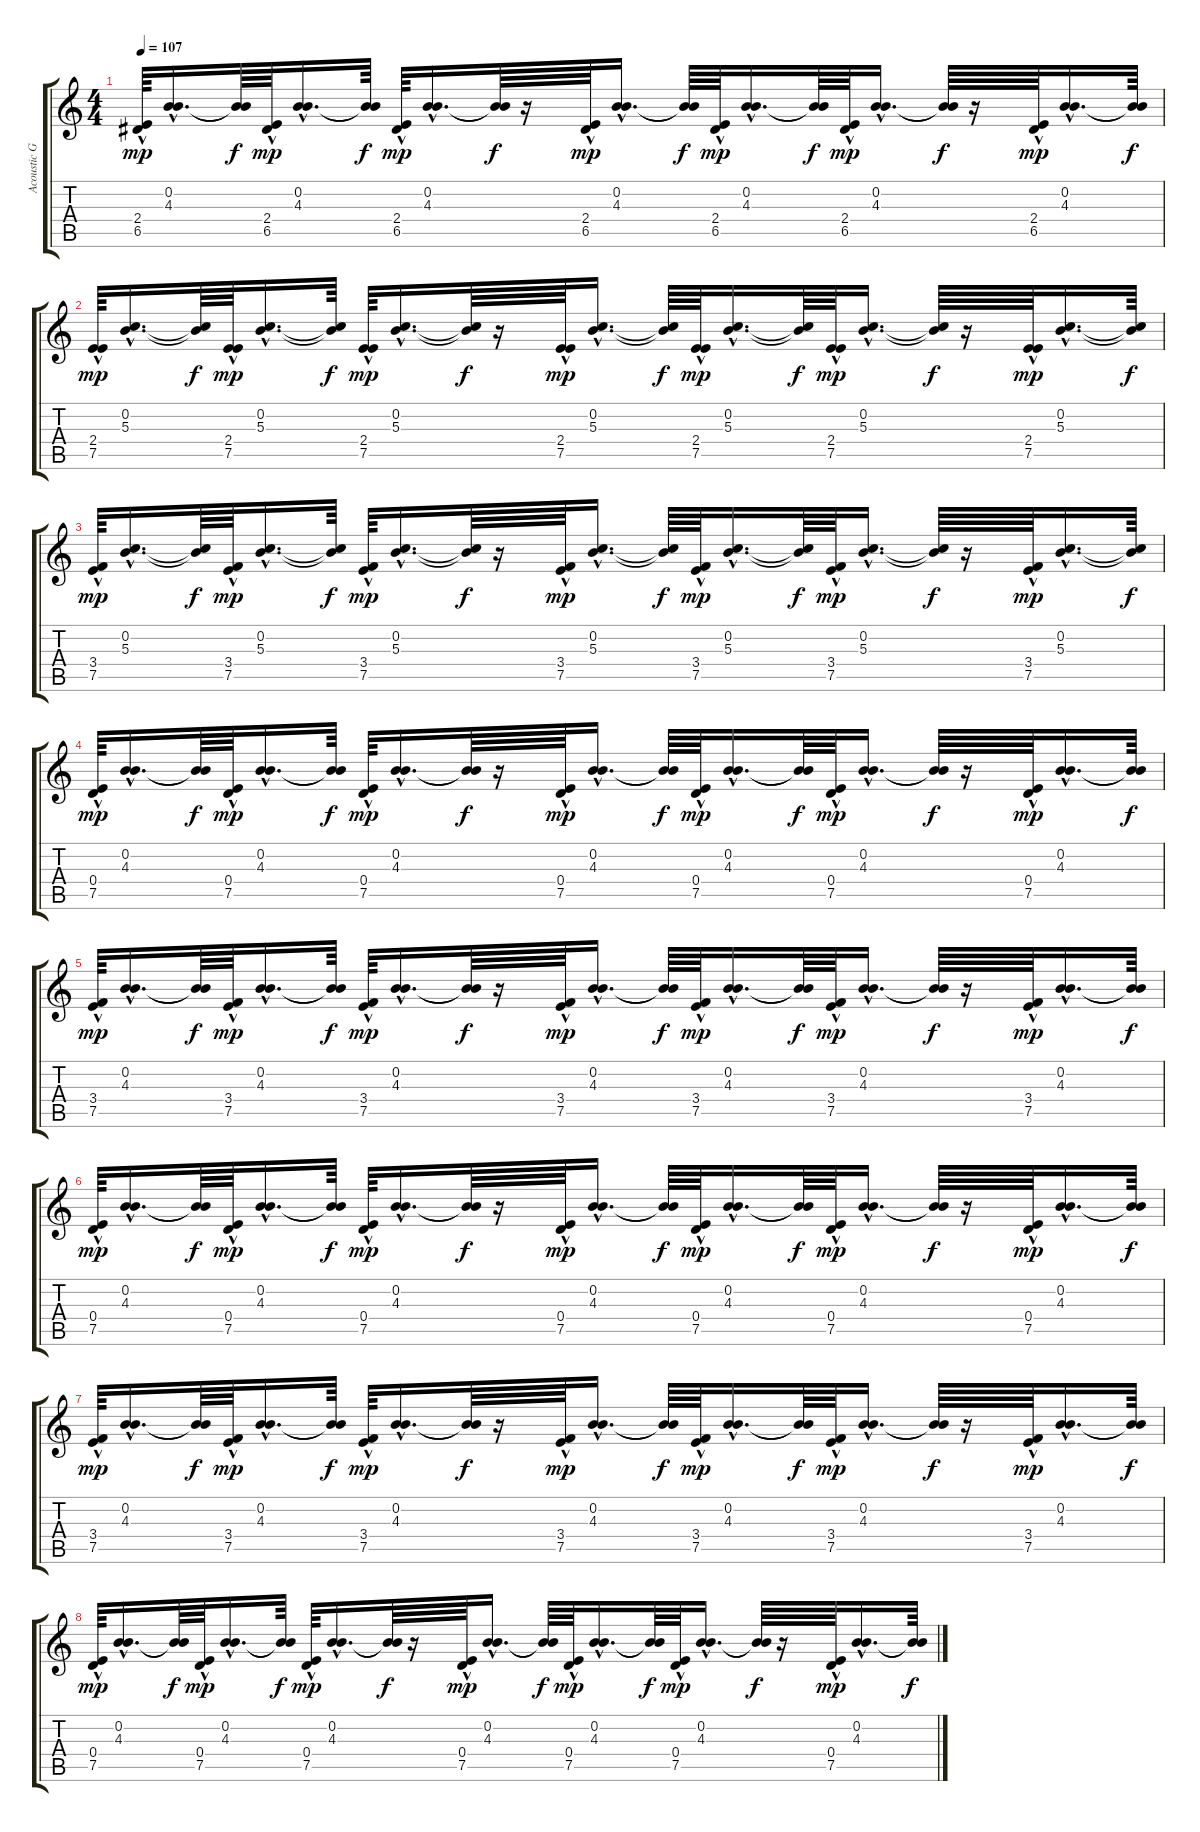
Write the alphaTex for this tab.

\track ("Acoustic Guitar" "Acoustic G") {instrument acousticguitarsteel}
\staff {score tabs}
\tuning (E4 B3 G3 D3 A2 E2) {hide}
\ts (4 4)
\tempo 107
\clef g2
\ks c
(2.4 6.5{hac}).64{dy mp} (0.2{hac} 4.3{hac}).16{d} (0.2{t} 4.3{t}).64{dy f} (2.4 6.5{hac}).64{dy mp} (0.2{hac} 4.3{hac}).16{d} (0.2{t} 4.3{t}).64{dy f} (2.4 6.5{hac}).64{dy mp} (0.2{hac} 4.3{hac}).16{d} (0.2{t} 4.3{t}).64{dy f} r.16 (2.4 6.5{hac}).64{dy mp} (0.2{hac} 4.3{hac}).16{d} (0.2{t} 4.3{t}).64{dy f} (2.4 6.5{hac}).64{dy mp} (0.2{hac} 4.3{hac}).16{d} (0.2{t} 4.3{t}).64{dy f} (2.4 6.5{hac}).64{dy mp} (0.2{hac} 4.3{hac}).16{d} (0.2{t} 4.3{t}).64{dy f} r.16 (2.4 6.5{hac}).64{dy mp} (0.2{hac} 4.3{hac}).16{d} (0.2{t} 4.3{t}).64{dy f} |
(2.4 7.5{hac}).64{dy mp} (0.2{hac} 5.3{hac}).16{d} (0.2{t} 5.3{t}).64{dy f} (2.4 7.5{hac}).64{dy mp} (0.2{hac} 5.3{hac}).16{d} (0.2{t} 5.3{t}).64{dy f} (2.4 7.5{hac}).64{dy mp} (0.2{hac} 5.3{hac}).16{d} (0.2{t} 5.3{t}).64{dy f} r.16 (2.4 7.5{hac}).64{dy mp} (0.2{hac} 5.3{hac}).16{d} (0.2{t} 5.3{t}).64{dy f} (2.4 7.5{hac}).64{dy mp} (0.2{hac} 5.3{hac}).16{d} (0.2{t} 5.3{t}).64{dy f} (2.4 7.5{hac}).64{dy mp} (0.2{hac} 5.3{hac}).16{d} (0.2{t} 5.3{t}).64{dy f} r.16 (2.4 7.5{hac}).64{dy mp} (0.2{hac} 5.3{hac}).16{d} (0.2{t} 5.3{t}).64{dy f} |
(3.4 7.5{hac}).64{dy mp} (0.2{hac} 5.3{hac}).16{d} (0.2{t} 5.3{t}).64{dy f} (3.4 7.5{hac}).64{dy mp} (0.2{hac} 5.3{hac}).16{d} (0.2{t} 5.3{t}).64{dy f} (3.4 7.5{hac}).64{dy mp} (0.2{hac} 5.3{hac}).16{d} (0.2{t} 5.3{t}).64{dy f} r.16 (3.4 7.5{hac}).64{dy mp} (0.2{hac} 5.3{hac}).16{d} (0.2{t} 5.3{t}).64{dy f} (3.4 7.5{hac}).64{dy mp} (0.2{hac} 5.3{hac}).16{d} (0.2{t} 5.3{t}).64{dy f} (3.4 7.5{hac}).64{dy mp} (0.2{hac} 5.3{hac}).16{d} (0.2{t} 5.3{t}).64{dy f} r.16 (3.4 7.5{hac}).64{dy mp} (0.2{hac} 5.3{hac}).16{d} (0.2{t} 5.3{t}).64{dy f} |
(0.4{hac} 7.5).64{dy mp} (0.2{hac} 4.3{hac}).16{d} (0.2{t} 4.3{t}).64{dy f} (0.4{hac} 7.5).64{dy mp} (0.2{hac} 4.3{hac}).16{d} (0.2{t} 4.3{t}).64{dy f} (0.4{hac} 7.5).64{dy mp} (0.2{hac} 4.3{hac}).16{d} (0.2{t} 4.3{t}).64{dy f} r.16 (0.4{hac} 7.5).64{dy mp} (0.2{hac} 4.3{hac}).16{d} (0.2{t} 4.3{t}).64{dy f} (0.4{hac} 7.5).64{dy mp} (0.2{hac} 4.3{hac}).16{d} (0.2{t} 4.3{t}).64{dy f} (0.4{hac} 7.5).64{dy mp} (0.2{hac} 4.3{hac}).16{d} (0.2{t} 4.3{t}).64{dy f} r.16 (0.4{hac} 7.5).64{dy mp} (0.2{hac} 4.3{hac}).16{d} (0.2{t} 4.3{t}).64{dy f} |
(3.4 7.5{hac}).64{dy mp} (0.2{hac} 4.3{hac}).16{d} (0.2{t} 4.3{t}).64{dy f} (3.4 7.5{hac}).64{dy mp} (0.2{hac} 4.3{hac}).16{d} (0.2{t} 4.3{t}).64{dy f} (3.4 7.5{hac}).64{dy mp} (0.2{hac} 4.3{hac}).16{d} (0.2{t} 4.3{t}).64{dy f} r.16 (3.4 7.5{hac}).64{dy mp} (0.2{hac} 4.3{hac}).16{d} (0.2{t} 4.3{t}).64{dy f} (3.4 7.5{hac}).64{dy mp} (0.2{hac} 4.3{hac}).16{d} (0.2{t} 4.3{t}).64{dy f} (3.4 7.5{hac}).64{dy mp} (0.2{hac} 4.3{hac}).16{d} (0.2{t} 4.3{t}).64{dy f} r.16 (3.4 7.5{hac}).64{dy mp} (0.2{hac} 4.3{hac}).16{d} (0.2{t} 4.3{t}).64{dy f} |
(0.4{hac} 7.5).64{dy mp} (0.2{hac} 4.3{hac}).16{d} (0.2{t} 4.3{t}).64{dy f} (0.4{hac} 7.5).64{dy mp} (0.2{hac} 4.3{hac}).16{d} (0.2{t} 4.3{t}).64{dy f} (0.4{hac} 7.5).64{dy mp} (0.2{hac} 4.3{hac}).16{d} (0.2{t} 4.3{t}).64{dy f} r.16 (0.4{hac} 7.5).64{dy mp} (0.2{hac} 4.3{hac}).16{d} (0.2{t} 4.3{t}).64{dy f} (0.4{hac} 7.5).64{dy mp} (0.2{hac} 4.3{hac}).16{d} (0.2{t} 4.3{t}).64{dy f} (0.4{hac} 7.5).64{dy mp} (0.2{hac} 4.3{hac}).16{d} (0.2{t} 4.3{t}).64{dy f} r.16 (0.4{hac} 7.5).64{dy mp} (0.2{hac} 4.3{hac}).16{d} (0.2{t} 4.3{t}).64{dy f} |
(3.4 7.5{hac}).64{dy mp} (0.2{hac} 4.3{hac}).16{d} (0.2{t} 4.3{t}).64{dy f} (3.4 7.5{hac}).64{dy mp} (0.2{hac} 4.3{hac}).16{d} (0.2{t} 4.3{t}).64{dy f} (3.4 7.5{hac}).64{dy mp} (0.2{hac} 4.3{hac}).16{d} (0.2{t} 4.3{t}).64{dy f} r.16 (3.4 7.5{hac}).64{dy mp} (0.2{hac} 4.3{hac}).16{d} (0.2{t} 4.3{t}).64{dy f} (3.4 7.5{hac}).64{dy mp} (0.2{hac} 4.3{hac}).16{d} (0.2{t} 4.3{t}).64{dy f} (3.4 7.5{hac}).64{dy mp} (0.2{hac} 4.3{hac}).16{d} (0.2{t} 4.3{t}).64{dy f} r.16 (3.4 7.5{hac}).64{dy mp} (0.2{hac} 4.3{hac}).16{d} (0.2{t} 4.3{t}).64{dy f} |
(0.4{hac} 7.5).64{dy mp} (0.2{hac} 4.3{hac}).16{d} (0.2{t} 4.3{t}).64{dy f} (0.4{hac} 7.5).64{dy mp} (0.2{hac} 4.3{hac}).16{d} (0.2{t} 4.3{t}).64{dy f} (0.4{hac} 7.5).64{dy mp} (0.2{hac} 4.3{hac}).16{d} (0.2{t} 4.3{t}).64{dy f} r.16 (0.4{hac} 7.5).64{dy mp} (0.2{hac} 4.3{hac}).16{d} (0.2{t} 4.3{t}).64{dy f} (0.4{hac} 7.5).64{dy mp} (0.2{hac} 4.3{hac}).16{d} (0.2{t} 4.3{t}).64{dy f} (0.4{hac} 7.5).64{dy mp} (0.2{hac} 4.3{hac}).16{d} (0.2{t} 4.3{t}).64{dy f} r.16 (0.4{hac} 7.5).64{dy mp} (0.2{hac} 4.3{hac}).16{d} (0.2{t} 4.3{t}).64{dy f}
